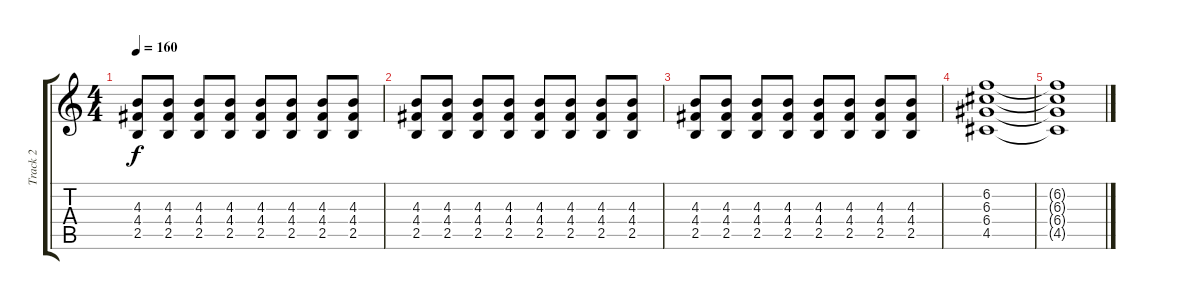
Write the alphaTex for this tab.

\track ("Track 2" "Track 2") {instrument overdrivenguitar}
\staff {score tabs}
\tuning (E4 B3 G3 D3 A2 E2) {hide}
\ts (4 4)
\tempo 160
\clef g2
\ks c
(4.3 4.4 2.5).8{dy f} (4.3 4.4 2.5).8 (4.3 4.4 2.5).8 (4.3 4.4 2.5).8 (4.3 4.4 2.5).8 (4.3 4.4 2.5).8 (4.3 4.4 2.5).8 (4.3 4.4 2.5).8 |
(4.3 4.4 2.5).8 (4.3 4.4 2.5).8 (4.3 4.4 2.5).8 (4.3 4.4 2.5).8 (4.3 4.4 2.5).8 (4.3 4.4 2.5).8 (4.3 4.4 2.5).8 (4.3 4.4 2.5).8 |
(4.3 4.4 2.5).8 (4.3 4.4 2.5).8 (4.3 4.4 2.5).8 (4.3 4.4 2.5).8 (4.3 4.4 2.5).8 (4.3 4.4 2.5).8 (4.3 4.4 2.5).8 (4.3 4.4 2.5).8 |
(6.2 6.3 6.4 4.5).1 |
(6.2{t} 6.3{t} 6.4{t} 4.5{t}).1
